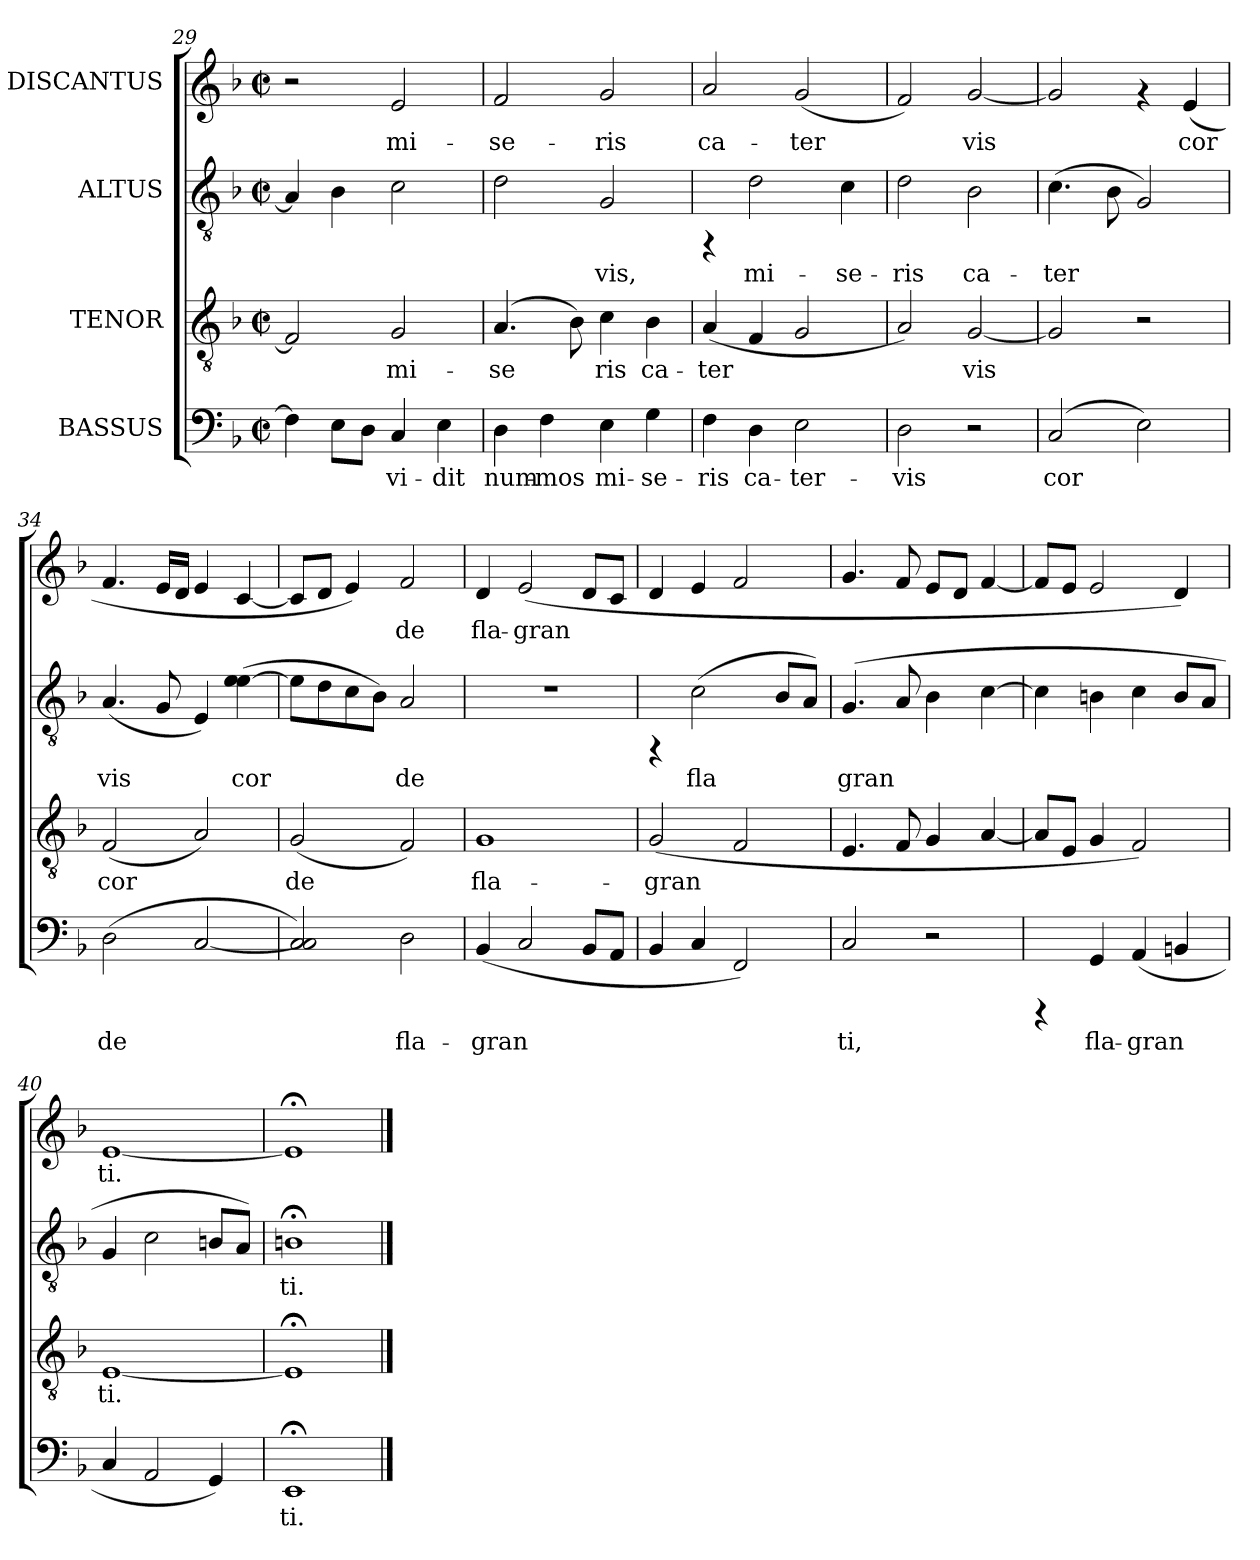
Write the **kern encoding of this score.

**kern	**text	**kern	**text	**kern	**text	**kern	**text
*part4	*part4	*part3	*part3	*part2	*part2	*part1	*part1
*staff4	*staff4	*staff3	*staff3	*staff2	*staff2	*staff1	*staff1
*I"BASSUS	*	*I"TENOR	*	*I"ALTUS	*	*I"DISCANTUS	*
!!LO:LB:g=z
*clefF4	*	*clefGv2	*	*clefGv2	*	*clefG2	*
*k[b-]	*	*k[b-]	*	*k[b-]	*	*k[b-]	*
*F:	*	*F:	*	*F:	*	*F:	*
*M2/2	*	*M2/2	*	*M2/2	*	*M2/2	*
*met(c|)	*	*met(c|)	*	*met(c|)	*	*met(c|)	*
=29	=29	=29	=29	=29	=29	=29	=29
!	!LO:LY:b:cj	!	!LO:LY:b:cj	!	!LO:LY:b:cj	!	!
4F\]	--	2F/]	.	4A/]	--	2r	.
!	!LO:LY:b:cj	!	!	!	!LO:LY:b:cj	!	!
8E\L	--	.	.	4B-\	--	.	.
!	!LO:LY:b:cj	!	!	!	!	!	!
8D\J	--	.	.	.	.	.	.
!	!LO:LY:b:cj	!	!LO:LY:b:cj	!	!LO:LY:b:cj	!	!LO:LY:b:cj
4C/	-vi-	2G/	mi-	2c\	--	2e/	mi-
!	!LO:LY:b:cj	!	!	!	!	!	!
4E\	-dit	.	.	.	.	.	.
=30	=30	=30	=30	=30	=30	=30	=30
!	!LO:LY:b:cj	!	!LO:LY:b:cj	!	!LO:LY:b:cj	!	!LO:LY:b:cj
4D\	num-	(>4.A/	-se-	2d\	--	2f/	-se-
!	!LO:LY:b:cj	!	!	!	!	!	!
4F\	-mos	.	.	.	.	.	.
!	!	!	!LO:LY:b:cj	!	!	!	!
.	.	8B-\)	--	.	.	.	.
!	!LO:LY:b:cj	!	!LO:LY:b:cj	!	!LO:LY:b:cj	!	!LO:LY:b:cj
4E\	mi-	4c\	-ris	2G/	-vis,	2g/	-ris
!	!LO:LY:b:cj	!	!LO:LY:b:cj	!	!	!	!
4G\	-se-	4B-\	ca-	.	.	.	.
=31	=31	=31	=31	=31	=31	=31	=31
!	!LO:LY:b:cj	!	!LO:LY:b:cj	!	!	!	!LO:LY:b:cj
4F\	-ris	(<4A/	-ter-	4rFF	.	2a/	ca-
!	!LO:LY:b:cj	!	!LO:LY:b:cj	!	!LO:LY:b:cj	!	!
4D\	ca-	4F/	--	2d\	mi-	.	.
!	!LO:LY:b:cj	!	!LO:LY:b:cj	!	!	!	!LO:LY:b:cj
2E\	-ter-	2G/	--	.	.	(<2g/	-ter-
!	!	!	!	!	!LO:LY:b:cj	!	!
.	.	.	.	4c\	-se-	.	.
=32	=32	=32	=32	=32	=32	=32	=32
!	!LO:LY:b:cj	!	!LO:LY:b:cj	!	!LO:LY:b:cj	!	!LO:LY:b:cj
2D\	-vis	2A/)	--	2d\	-ris	2f/)	--
!	!	!	!LO:LY:b:cj	!	!LO:LY:b:cj	!	!LO:LY:b:cj
2r	.	[<2G/	-vis	2B-\	ca-	[<2g/	-vis
=33	=33	=33	=33	=33	=33	=33	=33
!	!LO:LY:b:cj	!	!LO:LY:b:cj	!	!LO:LY:b:cj	!	!LO:LY:b:cj
(>2C/	cor-	2G/]	.	(>4.c\	-ter-	2g/]	.
!	!	!	!	!	!LO:LY:b:cj	!	!
.	.	.	.	8B-\	--	.	.
!	!LO:LY:b:cj	!	!	!	!LO:LY:b:cj	!	!
2E\)	--	2r	.	2G/)	--	4rf	.
!	!	!	!	!	!	!	!LO:LY:b:cj
.	.	.	.	.	.	(<4e/	cor-
=34	=34	=34	=34	=34	=34	=34	=34
!	!LO:LY:b:cj	!	!LO:LY:b:cj	!	!LO:LY:b:cj	!	!LO:LY:b:cj
(>2D\	-de	(<2F/	cor-	(<4.A/	-vis	4.f/	--
!	!	!	!	!	!LO:LY:b:cj	!	!LO:LY:b:cj
.	.	.	.	8G/	.	16e/L	--
!	!	!	!	!	!	!	!LO:LY:b:cj
.	.	.	.	.	.	16d/J	--
!	!LO:LY:b:cj	!	!LO:LY:b:cj	!	!LO:LY:b:cj	!	!LO:LY:b:cj
[<2C/	.	2A/)	--	4E/)	.	4e/	--
!	!	!	!	!	!LO:LY:b:cj	!	!LO:LY:b:cj
.	.	.	.	(>4e\ [>4e\	cor-	[<4c/	--
=35	=35	=35	=35	=35	=35	=35	=35
!	!LO:LY:b:cj	!	!LO:LY:b:cj	!	!LO:LY:b:cj	!	!LO:LY:b:cj
2C/ 2C/])	.	(<2G/	-de	8e\L]	--	8c/L]	--
!	!	!	!	!	!LO:LY:b:cj	!	!LO:LY:b:cj
.	.	.	.	8d\	--	8d/J	--
!	!	!	!	!	!LO:LY:b:cj	!	!LO:LY:b:cj
.	.	.	.	8c\	--	4e/)	--
!	!	!	!	!	!LO:LY:b:cj	!	!
.	.	.	.	8B-\J)	--	.	.
!	!LO:LY:b:cj	!	!LO:LY:b:cj	!	!LO:LY:b:cj	!	!LO:LY:b:cj
2D\	fla-	2F/)	.	2A/	-de	2f/	-de
!!LO:PB:g=z
=36	=36	=36	=36	=36	=36	=36	=36
!	!LO:LY:b:cj	!	!LO:LY:b:cj	!	!	!	!LO:LY:b:cj
(<4BB-/	-gran-	1G	fla-	1r	.	4d/	fla-
!	!LO:LY:b:cj	!	!	!	!	!	!LO:LY:b:cj
2C/	--	.	.	.	.	(<2e/	-gran-
!	!LO:LY:b:cj	!	!	!	!	!	!LO:LY:b:cj
8BB-/L	--	.	.	.	.	8d/L	--
!	!LO:LY:b:cj	!	!	!	!	!	!LO:LY:b:cj
8AA/J	--	.	.	.	.	8c/J	--
=37	=37	=37	=37	=37	=37	=37	=37
!	!LO:LY:b:cj	!	!LO:LY:b:cj	!	!	!	!LO:LY:b:cj
4BB-/	--	(<2G/	-gran-	4rFF	.	4d/	--
!	!LO:LY:b:cj	!	!	!	!LO:LY:b:cj	!	!LO:LY:b:cj
4C/	--	.	.	(>2c\	fla-	4e/	--
!	!LO:LY:b:cj	!	!LO:LY:b:cj	!	!	!	!LO:LY:b:cj
2FF/)	--	2F/	--	.	.	2f/	--
!	!	!	!	!	!LO:LY:b:cj	!	!
.	.	.	.	8B-/L	--	.	.
!	!	!	!	!	!LO:LY:b:cj	!	!
.	.	.	.	8A/J)	--	.	.
=38	=38	=38	=38	=38	=38	=38	=38
!	!LO:LY:b:cj	!	!LO:LY:b:cj	!	!LO:LY:b:cj	!	!LO:LY:b:cj
2C/	-ti,	4.E/	--	(>4.G/	-gran-	4.g/	--
!	!	!	!LO:LY:b:cj	!	!LO:LY:b:cj	!	!LO:LY:b:cj
.	.	8F/	--	8A/	--	8f/	--
!	!	!	!LO:LY:b:cj	!	!LO:LY:b:cj	!	!LO:LY:b:cj
2r	.	4G/	--	4B-\	--	8e/L	--
!	!	!	!	!	!	!	!LO:LY:b:cj
.	.	.	.	.	.	8d/J	--
!	!	!	!LO:LY:b:cj	!	!LO:LY:b:cj	!	!LO:LY:b:cj
.	.	[<4A/	--	[>4c\	--	[<4f/	--
=39	=39	=39	=39	=39	=39	=39	=39
!	!	!	!LO:LY:b:cj	!	!LO:LY:b:cj	!	!LO:LY:b:cj
4rCCC	.	8A/L]	--	4c\]	--	8f/L]	--
!	!	!	!LO:LY:b:cj	!	!	!	!LO:LY:b:cj
.	.	8E/J	--	.	.	8e/J	--
!	!LO:LY:b:cj	!	!LO:LY:b:cj	!	!LO:LY:b:cj	!	!LO:LY:b:cj
4GG/	fla-	4G/	--	4B\	--	2e/	--
!	!LO:LY:b:cj	!	!LO:LY:b:cj	!	!LO:LY:b:cj	!	!
(<4AA/	-gran-	2F/)	--	4c\	--	.	.
!	!LO:LY:b:cj	!	!	!	!LO:LY:b:cj	!	!LO:LY:b:cj
4BB/	--	.	.	8B/L	--	4d/)	--
!	!	!	!	!	!LO:LY:b:cj	!	!
.	.	.	.	8A/J	--	.	.
=40	=40	=40	=40	=40	=40	=40	=40
!	!LO:LY:b:cj	!	!LO:LY:b:cj	!	!LO:LY:b:cj	!	!LO:LY:b:cj
4C/	--	[<1E	-ti.	4G/	--	[<1e	-ti.
!	!LO:LY:b:cj	!	!	!	!LO:LY:b:cj	!	!
2AA/	--	.	.	2c\	--	.	.
!	!LO:LY:b:cj	!	!	!	!LO:LY:b:cj	!	!
4GG/)	--	.	.	8B/L	--	.	.
!	!	!	!	!	!LO:LY:b:cj	!	!
.	.	.	.	8A/J)	--	.	.
=41	=41	=41	=41	=41	=41	=41	=41
!	!LO:LY:b:cj	!	!LO:LY:b:cj	!	!LO:LY:b:cj	!	!LO:LY:b:cj
1EE;<	-ti.	1E;<]	.	1B;<	-ti.	1e;<]	.
==	==	==	==	==	==	==	==
*-	*-	*-	*-	*-	*-	*-	*-
